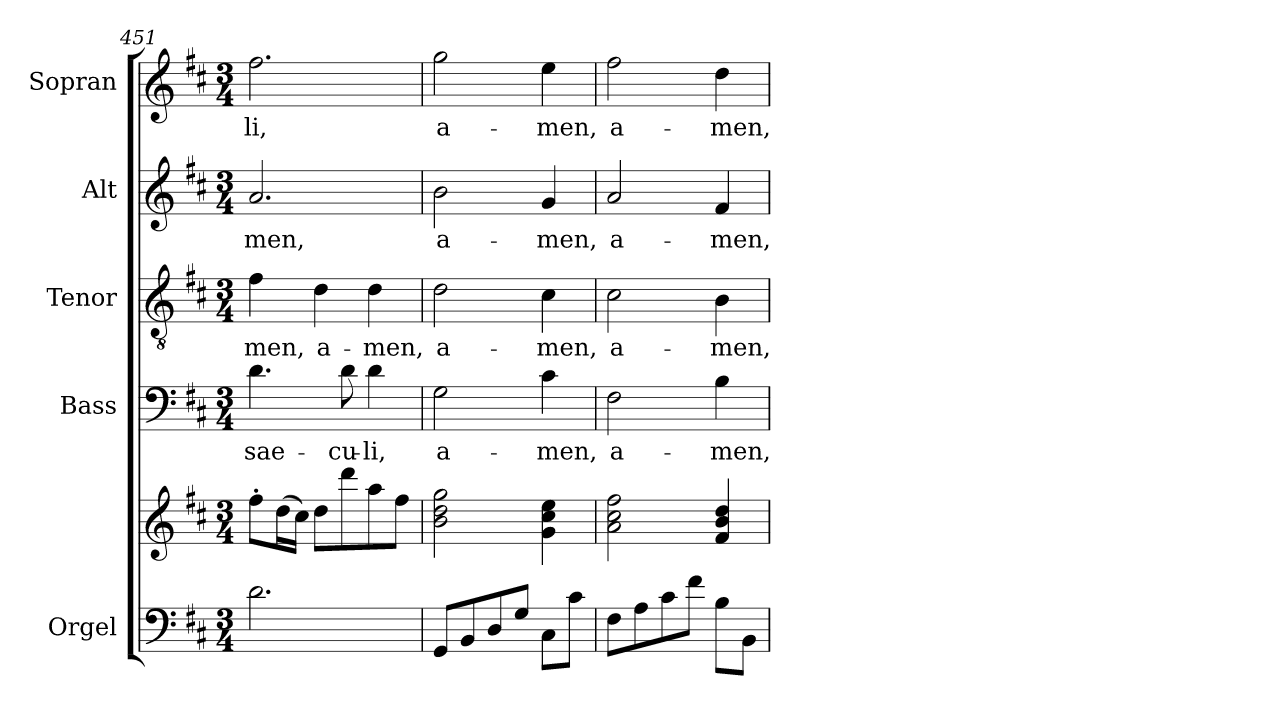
**kern	**kern	**kern	**text	**kern	**text	**kern	**text	**kern	**text
*part5	*part5	*part4	*part4	*part3	*part3	*part2	*part2	*part1	*part1
*staff6	*staff5	*staff4	*staff4	*staff3	*staff3	*staff2	*staff2	*staff1	*staff1
*I"Orgel	*	*I"Bass	*	*I"Tenor	*	*I"Alt	*	*I"Sopran	*
*I'Org.	*	*I'B	*	*I'T	*	*I'A	*	*I'S	*
*clefF4	*clefG2	*clefF4	*	*clefGv2	*	*clefG2	*	*clefG2	*
*k[f#c#]	*k[f#c#]	*k[f#c#]	*	*k[f#c#]	*	*k[f#c#]	*	*k[f#c#]	*
*D:	*D:	*D:	*	*D:	*	*D:	*	*D:	*
*M3/4	*M3/4	*M3/4	*	*M3/4	*	*M3/4	*	*M3/4	*
=451	=451	=451	=451	=451	=451	=451	=451	=451	=451
!	!	!	!LO:LY:b	!	!LO:LY:b	!	!LO:LY:b	!	!LO:LY:b
2.d\	8ff#'>\L	4.d\	sae-	4f#\	-men,	2.a/	-men,	2.ff#\	-li,
.	(>16dd\L	.	.	.	.	.	.	.	.
.	16cc#\JJ)	.	.	.	.	.	.	.	.
!	!	!	!	!	!LO:LY:b	!	!	!	!
.	8dd\L	.	.	4d\	a-	.	.	.	.
!	!	!	!LO:LY:b	!	!	!	!	!	!
.	8ddd\	8d\	-cu-	.	.	.	.	.	.
!	!	!	!LO:LY:b	!	!LO:LY:b	!	!	!	!
.	8aa\	4d\	-li,	4d\	-men,	.	.	.	.
.	8ff#\J	.	.	.	.	.	.	.	.
=452	=452	=452	=452	=452	=452	=452	=452	=452	=452
!	!	!	!LO:LY:b	!	!LO:LY:b	!	!LO:LY:b	!	!LO:LY:b
8GG/L	2b\ 2dd\ 2gg\	2G\	a-	2d\	a-	2b\	a-	2gg\	a-
8BB/	.	.	.	.	.	.	.	.	.
8D/	.	.	.	.	.	.	.	.	.
8G/J	.	.	.	.	.	.	.	.	.
!	!	!	!LO:LY:b	!	!LO:LY:b	!	!LO:LY:b	!	!LO:LY:b
8C#\L	4g\ 4cc#\ 4ee\	4c#\	-men,	4c#\	-men,	4g/	-men,	4ee\	-men,
8c#\J	.	.	.	.	.	.	.	.	.
=453	=453	=453	=453	=453	=453	=453	=453	=453	=453
!	!	!	!LO:LY:b	!	!LO:LY:b	!	!LO:LY:b	!	!LO:LY:b
8F#\L	2a\ 2cc#\ 2ff#\	2F#\	a-	2c#\	a-	2a/	a-	2ff#\	a-
8A\	.	.	.	.	.	.	.	.	.
8c#\	.	.	.	.	.	.	.	.	.
8f#\J	.	.	.	.	.	.	.	.	.
!	!	!	!LO:LY:b	!	!LO:LY:b	!	!LO:LY:b	!	!LO:LY:b
8B\L	4f#/ 4b/ 4dd/	4B\	-men,	4B\	-men,	4f#/	-men,	4dd\	-men,
8BB\J	.	.	.	.	.	.	.	.	.
=	=	=	=	=	=	=	=	=	=
*-	*-	*-	*-	*-	*-	*-	*-	*-	*-
